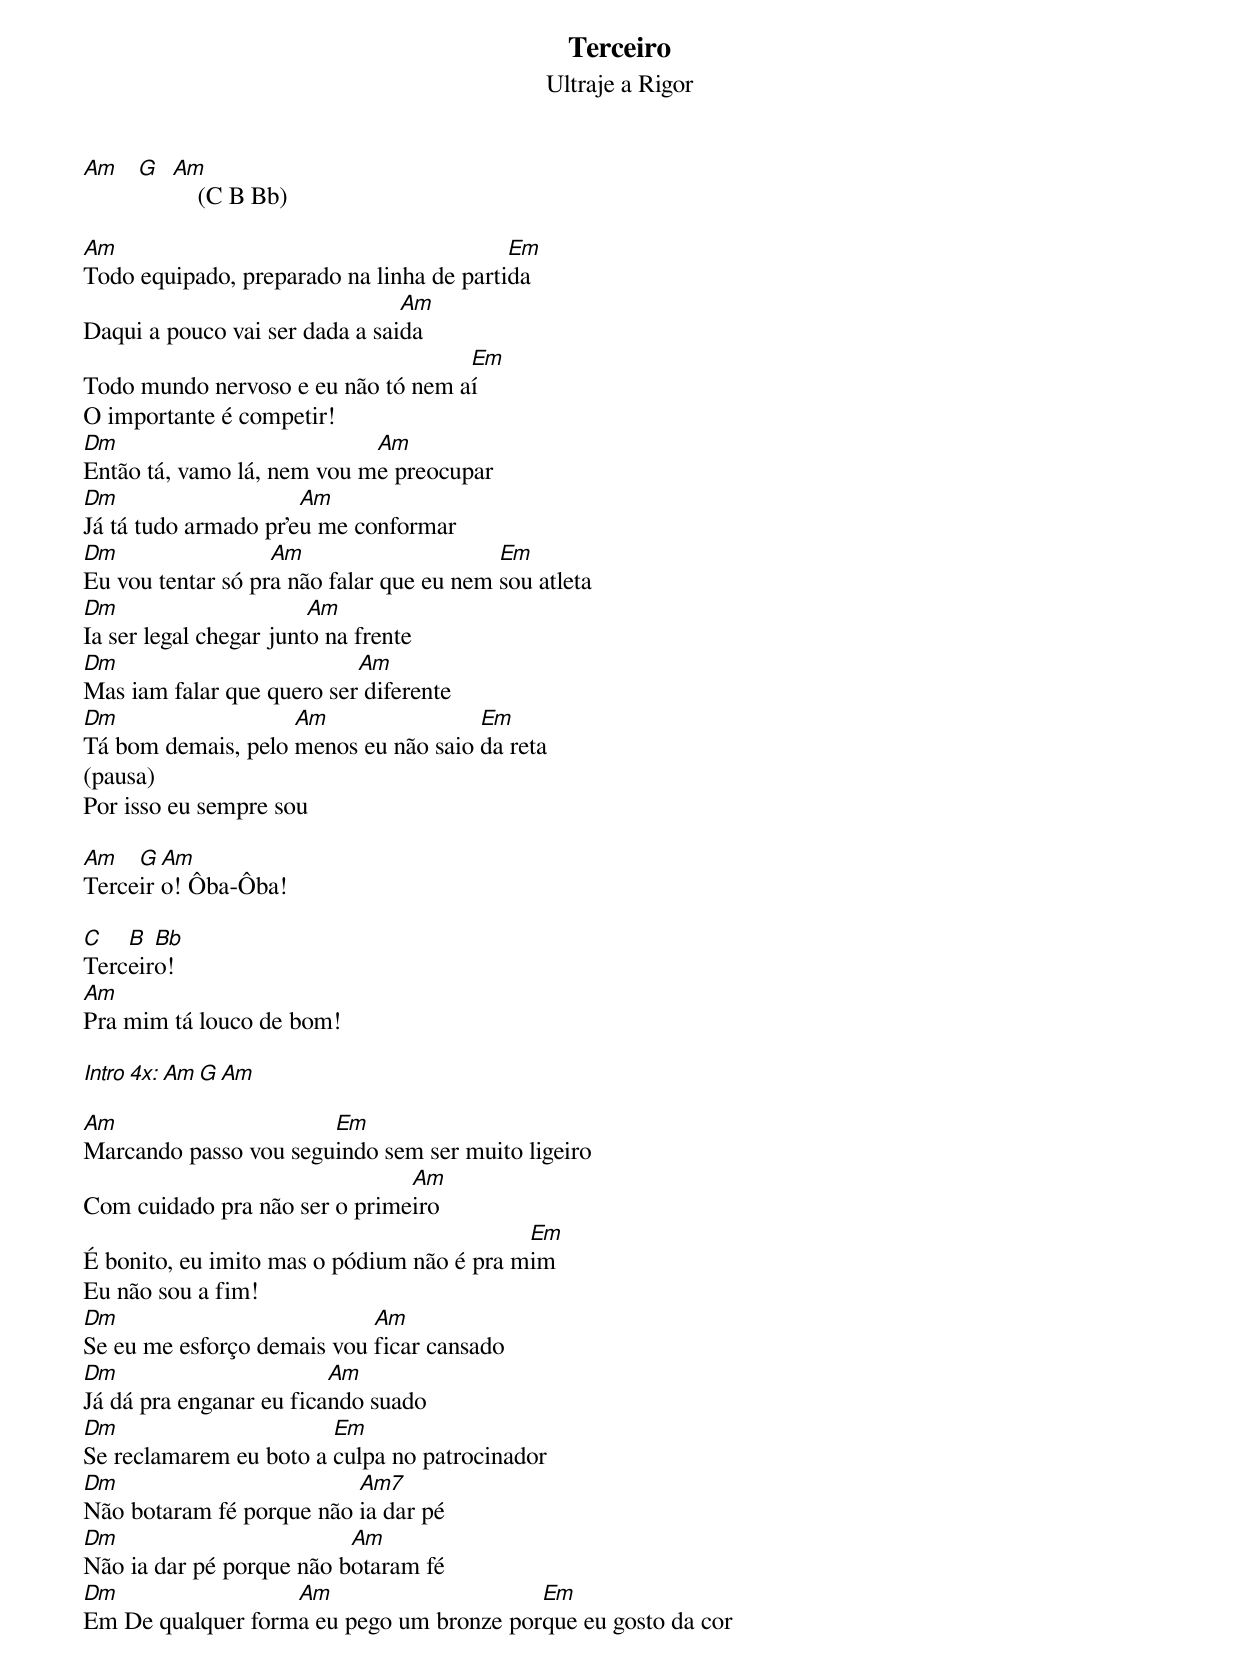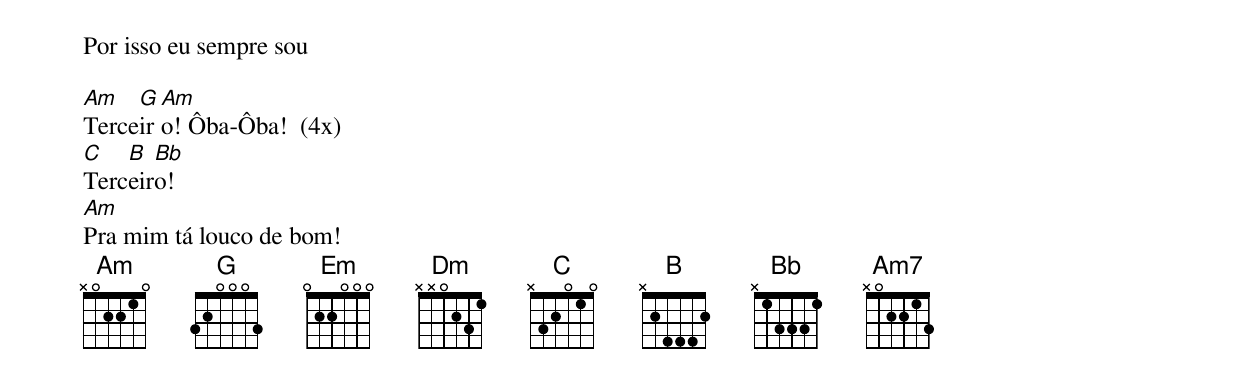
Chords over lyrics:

Terceiro
Ultraje a Rigor

Am G Am
         (C B Bb)

Am                                        Em
Todo equipado, preparado na linha de partida
                                Am
Daqui a pouco vai ser dada a saida
                                    Em
Todo mundo nervoso e eu não tó nem aí
O importante é competir!
Dm                          Am
Então tá, vamo lá, nem vou me preocupar
Dm                    Am
Já tá tudo armado pr'eu me conformar
Dm                 Am                     Em
Eu vou tentar só pra não falar que eu nem sou atleta
Dm                      Am
Ia ser legal chegar junto na frente
Dm                         Am
Mas iam falar que quero ser diferente
Dm                  Am                Em
Tá bom demais, pelo menos eu não saio da reta
(pausa)
Por isso eu sempre sou

Am   G Am
Terceiro! Ôba-Ôba!

C   B  Bb
Terceiro!
Am
Pra mim tá louco de bom!

Intro 4x: Am G Am

Am                     Em
Marcando passo vou seguindo sem ser muito ligeiro
                               Am
Com cuidado pra não ser o primeiro
                                           Em
É bonito, eu imito mas o pódium não é pra mim
Eu não sou a fim!
Dm                          Am
Se eu me esforço demais vou ficar cansado
Dm                       Am
Já dá pra enganar eu ficando suado
Dm                      Em
Se reclamarem eu boto a culpa no patrocinador
Dm                        Am7
Não botaram fé porque não ia dar pé
Dm                        Am
Não ia dar pé porque não botaram fé
Dm                 Am                     Em
Em De qualquer forma eu pego um bronze porque eu gosto da cor
Por isso eu sempre sou

Am   G Am
Terceiro! Ôba-Ôba!  (4x)
C   B  Bb
Terceiro!
Am
Pra mim tá louco de bom!
